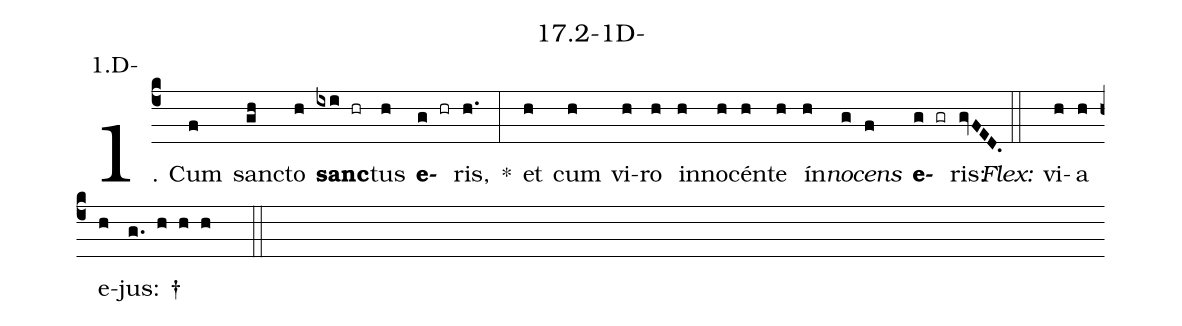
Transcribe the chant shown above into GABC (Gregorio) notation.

name: 17.2-1D-;
annotation: 1.D-;
%%
(c4)1. Cum(f) sanc(gh)to(h) <b>sanc</b>(ixi hr)tus(h) <b>e</b>(g hr)ris,(h.) *(:) et(h) cum(h) vi(h)ro(h) in(h)no(h)cén(h)te(h) ín(h)<i>no</i>(g)<i>cens</i>(f) <b>e</b>(g gr)ris:(gvFED.) (::)
<i>Flex:</i>()  vi(h)a(h) e(h)jus: †(g. h h h  ::)
